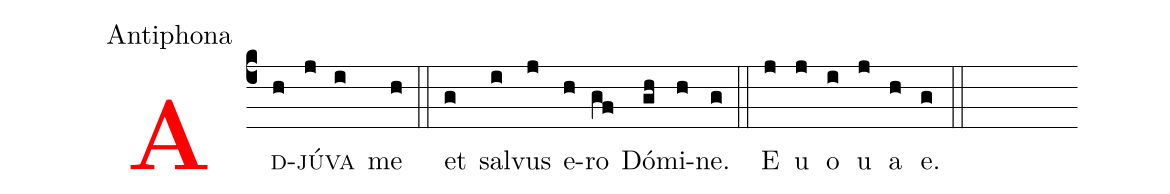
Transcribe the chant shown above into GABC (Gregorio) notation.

office-part: Antiphona;
%%
<v>\bf\textcolor{red}{A}</v><v>\sc{d}</v>(c4h)<v>\sc{jú}</v>(j)<v>\sc{va}</v>(i) me(h) (::)
et(g) sal(i)vus(j) e(h)ro(gf) Dó(gh)mi(h)ne.(g) (::) E(j) u(j) o(i) u(j) a(h) e.(g) (::)
